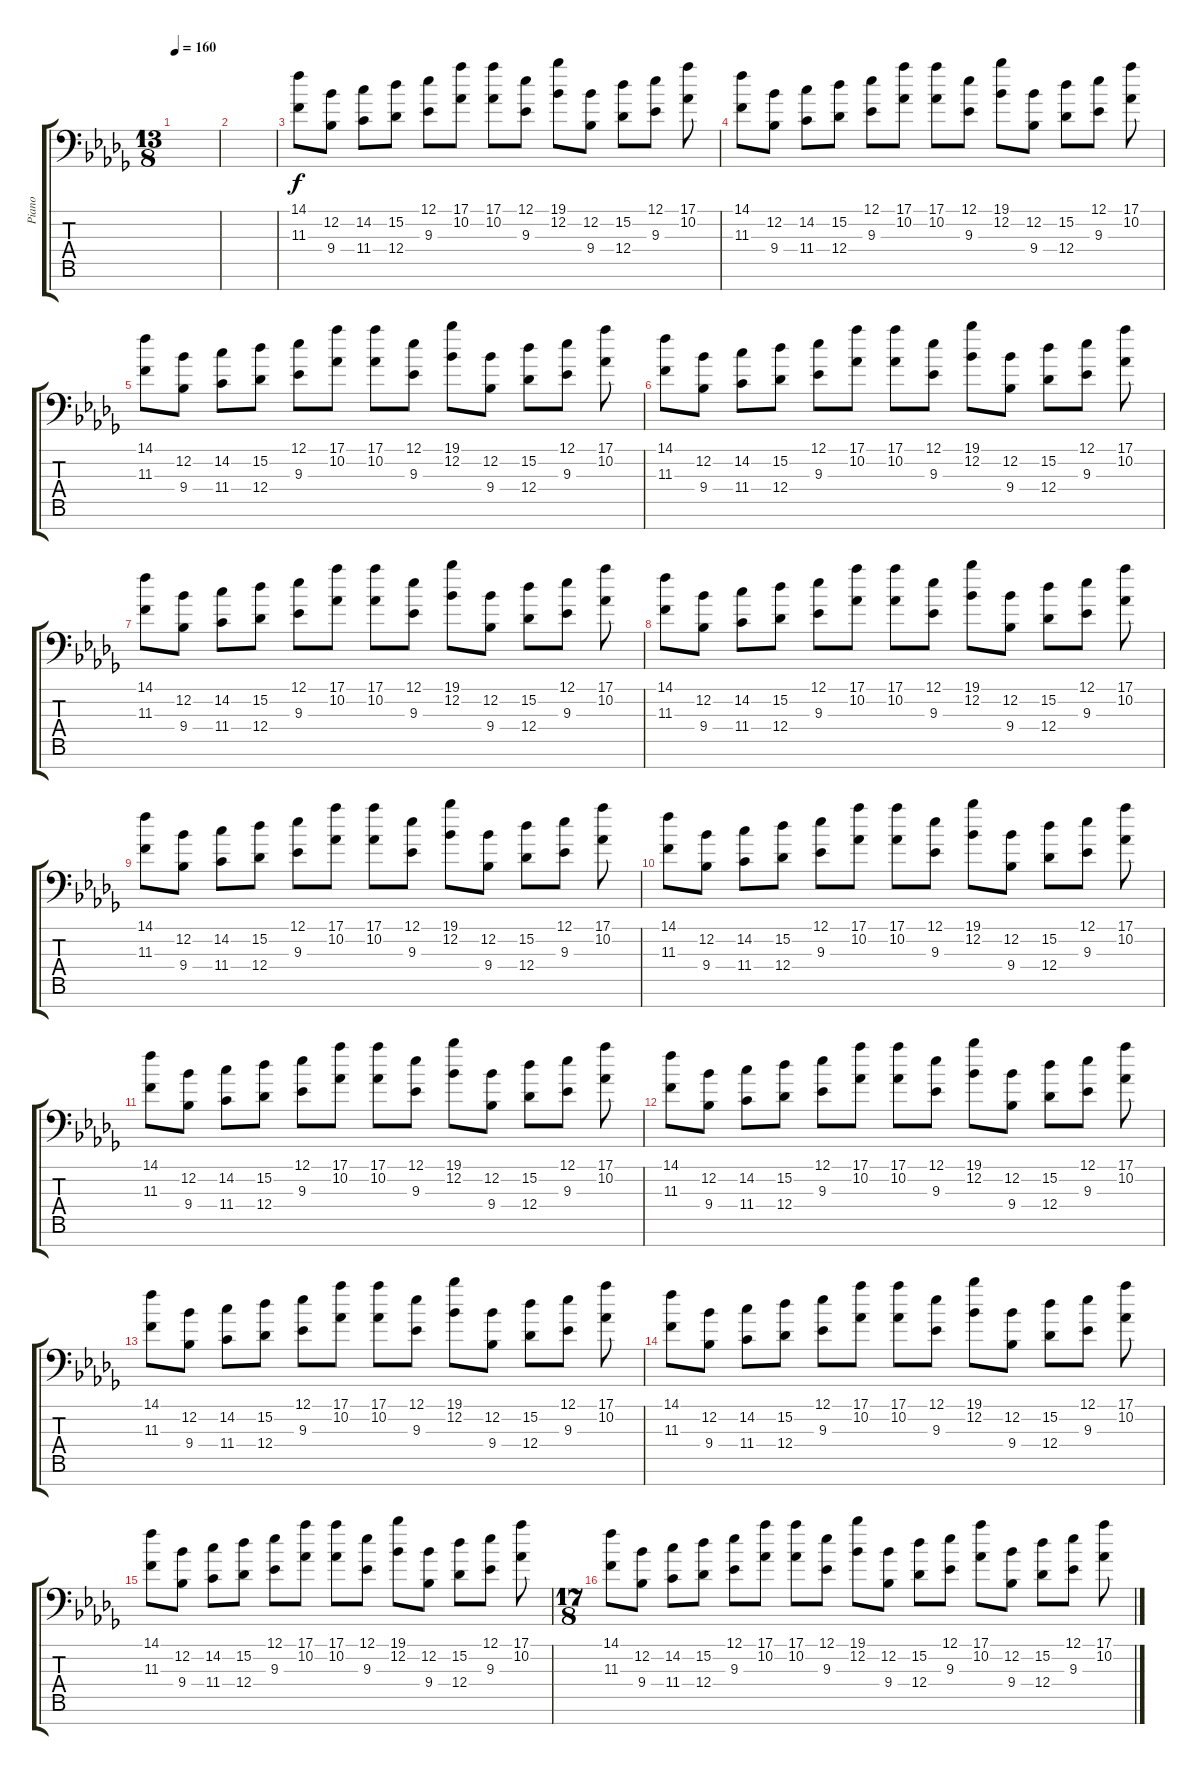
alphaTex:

\track ("Piano" "Piano") {instrument acousticgrandpiano}
\staff {score tabs}
\tuning (Eb4 Bb3 Gb3 Db3 Ab2 Eb2 Ab1) {hide}
\ts (13 8)
\tempo 160
\clef f4
\ks bbminor
|
|
(14.1 11.3).8 (12.2 9.4).8 (14.2 11.4).8 (15.2 12.4).8 (12.1 9.3).8 (17.1 10.2).8 (17.1 10.2).8 (12.1 9.3).8 (19.1 12.2).8 (12.2 9.4).8 (15.2 12.4).8 (12.1 9.3).8 (17.1 10.2).8 |
(14.1 11.3).8 (12.2 9.4).8 (14.2 11.4).8 (15.2 12.4).8 (12.1 9.3).8 (17.1 10.2).8 (17.1 10.2).8 (12.1 9.3).8 (19.1 12.2).8 (12.2 9.4).8 (15.2 12.4).8 (12.1 9.3).8 (17.1 10.2).8 |
(14.1 11.3).8{volume 2} (12.2 9.4).8 (14.2 11.4).8 (15.2 12.4).8 (12.1 9.3).8 (17.1 10.2).8 (17.1 10.2).8 (12.1 9.3).8 (19.1 12.2).8 (12.2 9.4).8 (15.2 12.4).8 (12.1 9.3).8 (17.1 10.2).8 |
(14.1 11.3).8 (12.2 9.4).8 (14.2 11.4).8 (15.2 12.4).8 (12.1 9.3).8 (17.1 10.2).8 (17.1 10.2).8 (12.1 9.3).8 (19.1 12.2).8 (12.2 9.4).8 (15.2 12.4).8 (12.1 9.3).8 (17.1 10.2).8 |
(14.1 11.3).8 (12.2 9.4).8 (14.2 11.4).8 (15.2 12.4).8 (12.1 9.3).8 (17.1 10.2).8 (17.1 10.2).8 (12.1 9.3).8 (19.1 12.2).8 (12.2 9.4).8 (15.2 12.4).8 (12.1 9.3).8 (17.1 10.2).8 |
(14.1 11.3).8 (12.2 9.4).8 (14.2 11.4).8 (15.2 12.4).8 (12.1 9.3).8 (17.1 10.2).8 (17.1 10.2).8 (12.1 9.3).8 (19.1 12.2).8 (12.2 9.4).8 (15.2 12.4).8 (12.1 9.3).8 (17.1 10.2).8 |
(14.1 11.3).8 (12.2 9.4).8 (14.2 11.4).8 (15.2 12.4).8 (12.1 9.3).8 (17.1 10.2).8 (17.1 10.2).8 (12.1 9.3).8 (19.1 12.2).8 (12.2 9.4).8 (15.2 12.4).8 (12.1 9.3).8 (17.1 10.2).8 |
(14.1 11.3).8 (12.2 9.4).8 (14.2 11.4).8 (15.2 12.4).8 (12.1 9.3).8 (17.1 10.2).8 (17.1 10.2).8 (12.1 9.3).8 (19.1 12.2).8 (12.2 9.4).8 (15.2 12.4).8 (12.1 9.3).8 (17.1 10.2).8 |
(14.1 11.3).8 (12.2 9.4).8 (14.2 11.4).8 (15.2 12.4).8 (12.1 9.3).8 (17.1 10.2).8 (17.1 10.2).8 (12.1 9.3).8 (19.1 12.2).8 (12.2 9.4).8 (15.2 12.4).8 (12.1 9.3).8 (17.1 10.2).8 |
(14.1 11.3).8 (12.2 9.4).8 (14.2 11.4).8 (15.2 12.4).8 (12.1 9.3).8 (17.1 10.2).8 (17.1 10.2).8 (12.1 9.3).8 (19.1 12.2).8 (12.2 9.4).8 (15.2 12.4).8 (12.1 9.3).8 (17.1 10.2).8 |
(14.1 11.3).8 (12.2 9.4).8 (14.2 11.4).8 (15.2 12.4).8 (12.1 9.3).8 (17.1 10.2).8 (17.1 10.2).8 (12.1 9.3).8 (19.1 12.2).8 (12.2 9.4).8 (15.2 12.4).8 (12.1 9.3).8 (17.1 10.2).8 |
(14.1 11.3).8 (12.2 9.4).8 (14.2 11.4).8 (15.2 12.4).8 (12.1 9.3).8 (17.1 10.2).8 (17.1 10.2).8 (12.1 9.3).8 (19.1 12.2).8 (12.2 9.4).8 (15.2 12.4).8 (12.1 9.3).8 (17.1 10.2).8 |
(14.1 11.3).8 (12.2 9.4).8 (14.2 11.4).8 (15.2 12.4).8 (12.1 9.3).8 (17.1 10.2).8 (17.1 10.2).8 (12.1 9.3).8 (19.1 12.2).8 (12.2 9.4).8 (15.2 12.4).8 (12.1 9.3).8 (17.1 10.2).8 |
\ts (17 8)
(14.1 11.3).8 (12.2 9.4).8 (14.2 11.4).8 (15.2 12.4).8 (12.1 9.3).8 (17.1 10.2).8 (17.1 10.2).8 (12.1 9.3).8 (19.1 12.2).8 (12.2 9.4).8 (15.2 12.4).8 (12.1 9.3).8 (17.1 10.2).8 (12.2 9.4).8 (15.2 12.4).8 (12.1 9.3).8 (17.1 10.2).8
